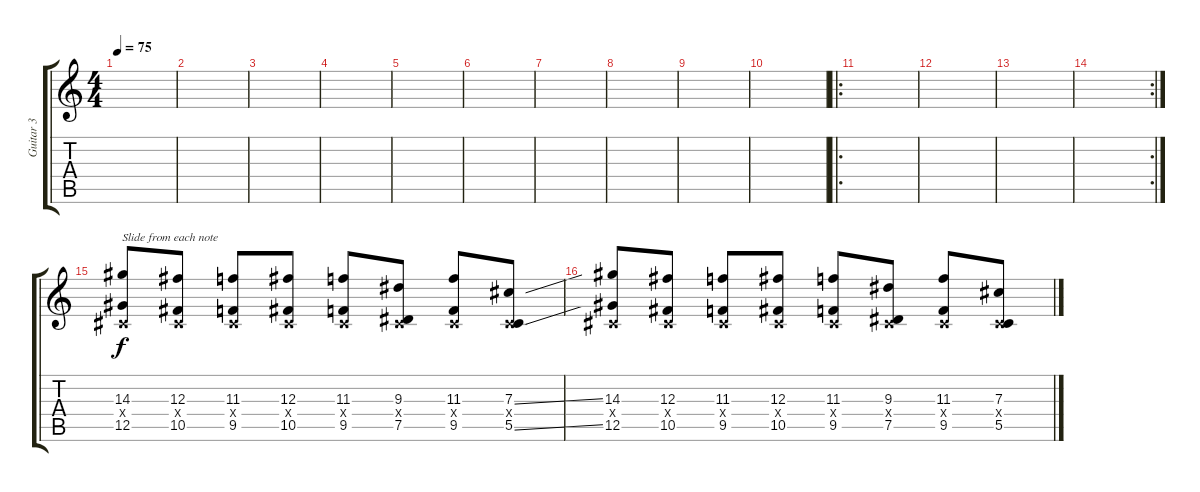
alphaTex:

\track ("Guitar 3" "Guitar 3") {instrument overdrivenguitar}
\staff {score tabs}
\tuning (Eb4 Bb3 Gb3 Db3 Ab2 Db2) {hide}
\ts (4 4)
\tempo 75
\clef g2
\ks c
|
|
|
|
|
|
|
|
|
|
\ro
|
|
|
\rc 2
|
(14.3 0.4{x} 12.5).8{txt "Slide from each note"} (12.3 0.4{x} 10.5).8 (11.3 0.4{x} 9.5).8 (12.3 0.4{x} 10.5).8 (11.3 0.4{x} 9.5).8 (9.3 0.4{x} 7.5).8 (11.3 0.4{x} 9.5).8 (7.3{ss} 0.4{x} 5.5{ss}).8 |
(14.3 0.4{x} 12.5).8 (12.3 0.4{x} 10.5).8 (11.3 0.4{x} 9.5).8 (12.3 0.4{x} 10.5).8 (11.3 0.4{x} 9.5).8 (9.3 0.4{x} 7.5).8 (11.3 0.4{x} 9.5).8 (7.3{ss} 0.4{x} 5.5{ss}).8
